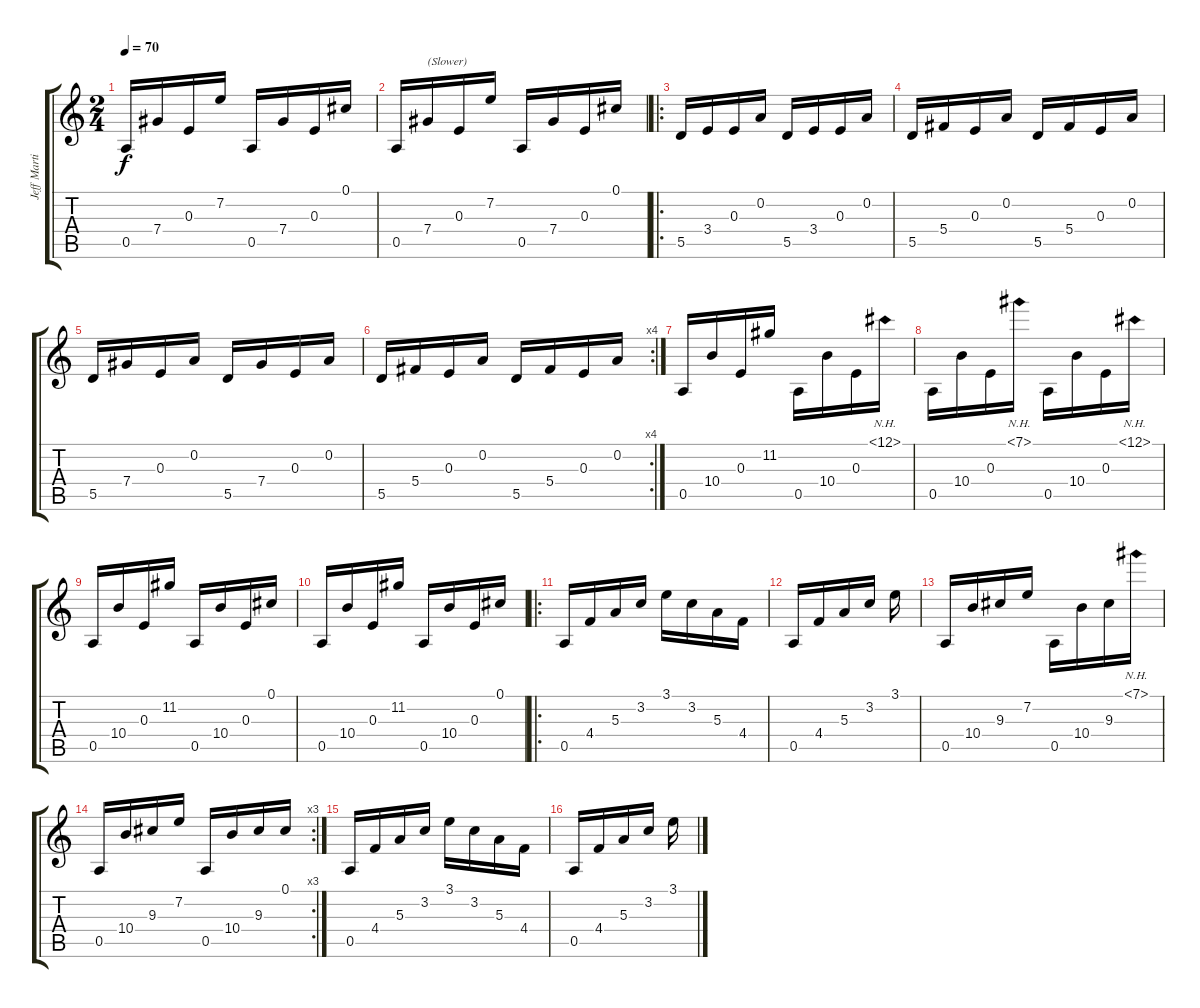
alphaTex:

\track ("Jeff Martin ( Acoustic guitar)" "Jeff Marti") {instrument acousticguitarnylon}
\staff {score tabs}
\tuning (Db4 A3 E3 Db3 A2 E2) {hide}
\ts (2 4)
\tempo 70
\clef g2
\ks c
0.5.16{dy f} 7.4.16 0.3.16 7.2.16 0.5.16 7.4.16 0.3.16 0.1.16 |
0.5.16 7.4.16{txt "(Slower)"} 0.3.16 7.2.16 0.5.16 7.4.16 0.3.16 0.1.16 |
\ro
5.5.16 3.4.16 0.3.16 0.2.16 5.5.16 3.4.16 0.3.16 0.2.16 |
5.5.16 5.4.16 0.3.16 0.2.16 5.5.16 5.4.16 0.3.16 0.2.16 |
5.5.16 7.4.16 0.3.16 0.2.16 5.5.16 7.4.16 0.3.16 0.2.16 |
\rc 4
5.5.16 5.4.16 0.3.16 0.2.16 5.5.16 5.4.16 0.3.16 0.2.16 |
0.5.16 10.4.16 0.3.16 11.2.16 0.5.16 10.4.16 0.3.16 12.1{nh}.16 |
0.5.16 10.4.16 0.3.16 7.1{nh}.16 0.5.16 10.4.16 0.3.16 12.1{nh}.16 |
0.5.16 10.4.16 0.3.16 11.2.16 0.5.16 10.4.16 0.3.16 0.1.16 |
0.5.16 10.4.16 0.3.16 11.2.16 0.5.16 10.4.16 0.3.16 0.1.16 |
\ro
0.5.16 4.4.16 5.3.16 3.2.16 3.1.16 3.2.16 5.3.16 4.4.16 |
0.5.16 4.4.16 5.3.16 3.2.16 3.1.16 |
0.5.16 10.4.16 9.3.16 7.2.16 0.5.16 10.4.16 9.3.16 7.1{nh}.16 |
\rc 3
0.5.16 10.4.16 9.3.16 7.2.16 0.5.16 10.4.16 9.3.16 0.1.16 |
0.5.16 4.4.16 5.3.16 3.2.16 3.1.16 3.2.16 5.3.16 4.4.16 |
0.5.16 4.4.16 5.3.16 3.2.16 3.1.16
